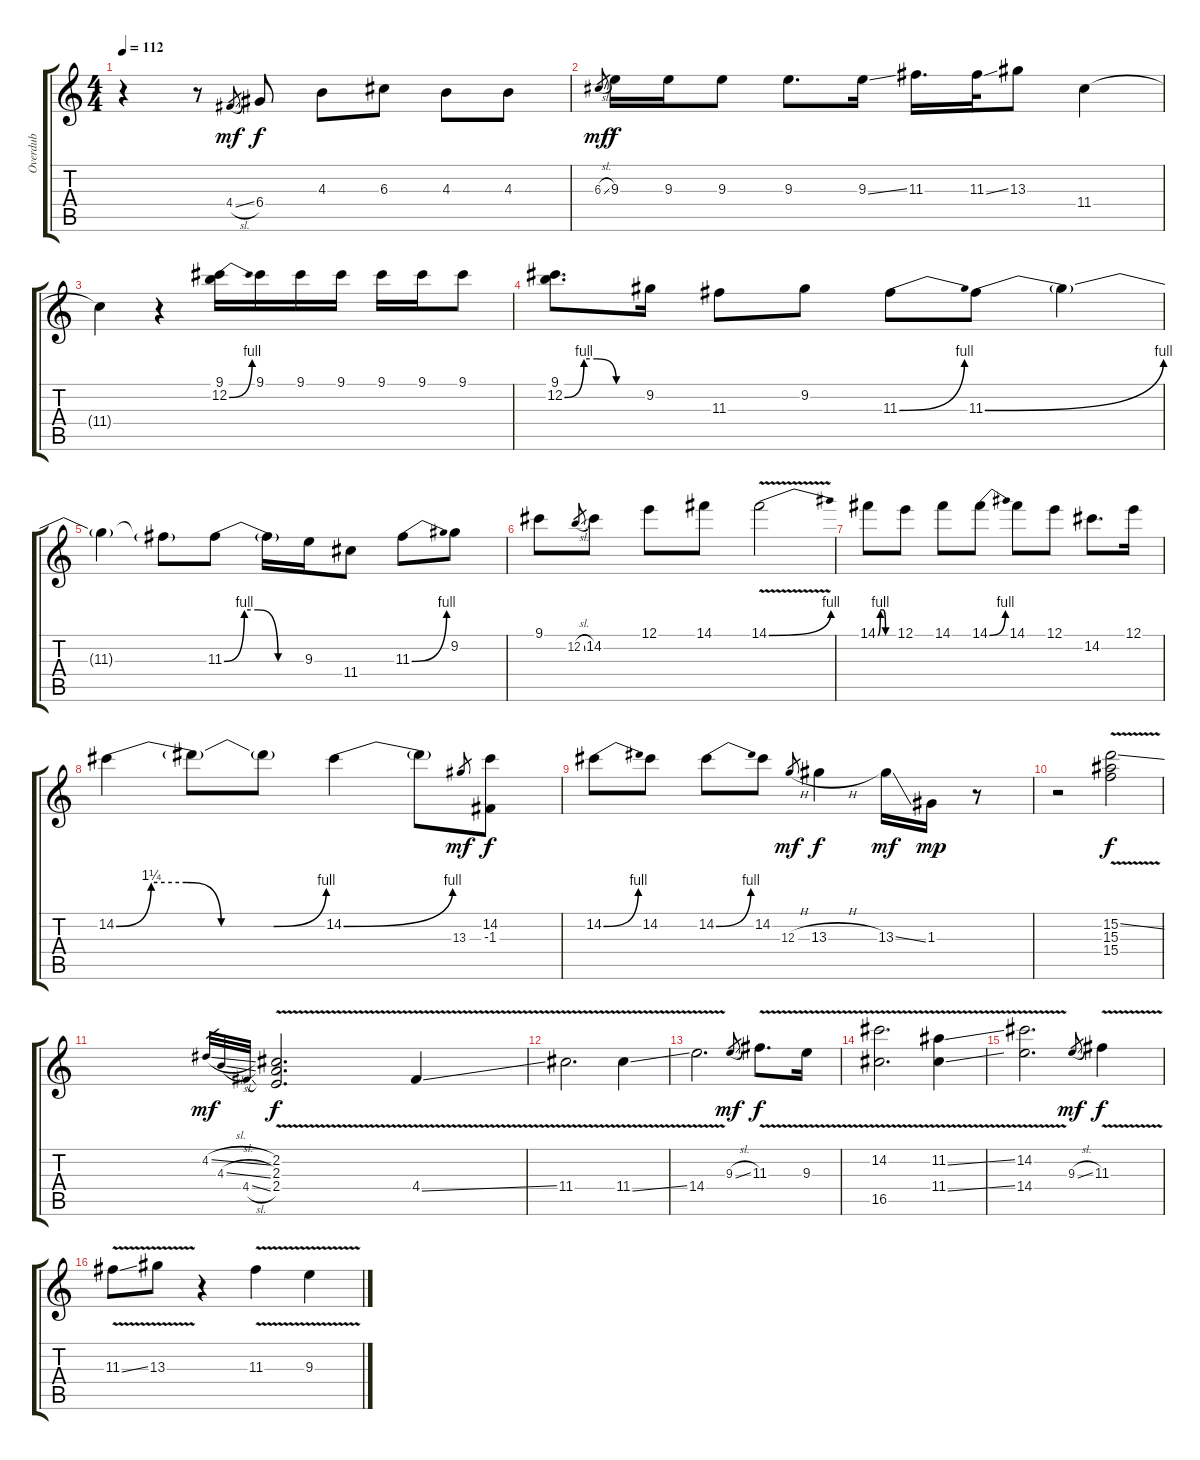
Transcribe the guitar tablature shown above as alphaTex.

\track ("Overdub" "Overdub") {instrument fretlessbass}
\staff {score tabs}
\tuning (E4 B3 G3 D3 A2 E2) {hide}
\ts (4 4)
\tempo 112
\clef g2
\ks c
r.4{dy f} r.8 4.4{sl}.8{gr dy mf} 6.4.8{dy f} 4.3.8 6.3.8 4.3.8 4.3.8 |
6.3{sl}.8{gr dy mf} 9.3.16{dy f} 9.3.16 9.3.8 9.3.8{d} 9.3{ss}.16 11.3.16{d} 11.3{ss}.32 13.3.8 11.4.4 |
11.4{t}.4 r.4 (9.1 12.2{be (bend 0 0 60 4)}).16 9.1.16 9.1.16 9.1.16 9.1.16 9.1.16 9.1.8 |
(9.1 12.2{be (custom 0 0 15 4 25 4 40 0 60 0)}).8{d} 9.2.16 11.3.8 9.2.8 11.3{be (bend 0 0 60 4)}.8 11.3{be (bend 0 0 60 4)}.8 11.3{t}.4 |
11.3{t}.4 11.3{t}.8 11.3{be (custom 0 0 15 4 25 4 40 0 60 0)}.8 11.3{t}.16 9.3.16 11.4.8 11.3{be (bend 0 0 60 4)}.8 9.2.8 |
9.1.8 12.2{sl}.8{gr} 14.2.8 12.1.8 14.1.8 14.1{be (bend 0 0 60 4) v}.2 |
14.1{be (custom 0 0 10 4 20 4 30 0 60 0)}.8 12.1.8 14.1.8 14.1{be (bend 0 0 60 4)}.8 14.1.8 12.1.8 14.2.8{d} 12.1.16 |
14.2{be (custom 0 0 10 5 20 5 30 0 45 0 60 4)}.4 14.2{t}.8 14.2{t}.8 14.2{be (bend 0 0 60 4)}.4 14.2{t}.8 13.3.8{gr dy mf} (14.2 -1.3).8{dy f} |
14.2{be (bend 0 0 60 4)}.8 14.2.8 14.2{be (bend 0 0 60 4)}.8 14.2.8 12.3{h}.8{gr dy mf} 13.3{h}.4{dy f} 13.3{ss}.16{dy mf} 1.3.16{dy mp} r.8 |
r.2 (15.2{v ss} 15.3{v} 15.4{v}).2{dy f} |
4.2{sl}.32{gr dy mf} 4.3{sl}.32{gr} 4.4{sl}.32{gr} (2.2{v} 2.3{v} 2.4{v}).2{d dy f} 4.4{v ss}.4 |
11.4{v}.2{d} 11.4{v ss}.4 |
14.4{v}.2{d} 9.3{sl}.8{gr dy mf} 11.3{v}.8{d dy f} 9.3{v}.16 |
(14.2{v} 16.5{v}).2{d} (11.2{v ss} 11.4{v ss}).4 |
(14.2{v} 14.4{v}).2{d} 9.3{sl}.8{gr dy mf} 11.3{v}.4{dy f} |
11.3{v ss}.8 13.3{v}.8 r.4 11.3{v}.4 9.3{v}.4
